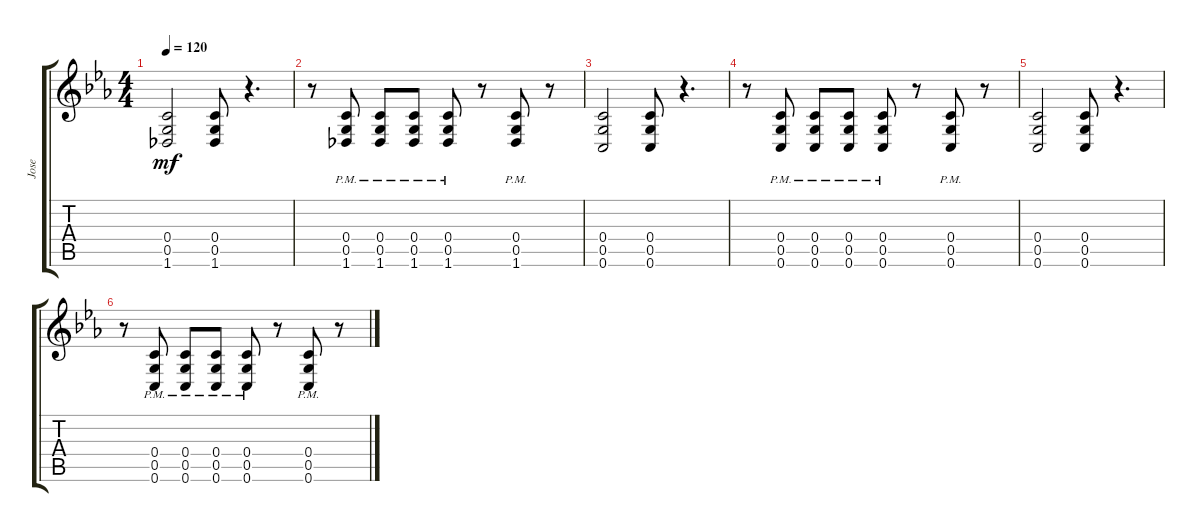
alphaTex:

\track ("Jose" "Jose") {instrument distortionguitar}
\staff {score tabs}
\tuning (D4 A3 F3 C3 G2 C2) {hide}
\ts (4 4)
\tempo 120
\clef g2
\ks cminor
(0.4 0.5 1.6).2{dy mf} (0.4 0.5 1.6).8 r.4{d} |
r.8 (0.4{pm} 0.5{pm} 1.6{pm}).8 (0.4{pm} 0.5{pm} 1.6{pm}).8 (0.4{pm} 0.5{pm} 1.6{pm}).8 (0.4{pm} 0.5{pm} 1.6{pm}).8 r.8 (0.4{pm} 0.5{pm} 1.6{pm}).8 r.8 |
(0.4 0.5 0.6).2 (0.4 0.5 0.6).8 r.4{d} |
r.8 (0.4{pm} 0.5{pm} 0.6{pm}).8 (0.4{pm} 0.5{pm} 0.6{pm}).8 (0.4{pm} 0.5{pm} 0.6{pm}).8 (0.4{pm} 0.5{pm} 0.6{pm}).8 r.8 (0.4{pm} 0.5{pm} 0.6{pm}).8 r.8 |
(0.4 0.5 0.6).2 (0.4 0.5 0.6).8 r.4{d} |
r.8 (0.4{pm} 0.5{pm} 0.6{pm}).8 (0.4{pm} 0.5{pm} 0.6{pm}).8 (0.4{pm} 0.5{pm} 0.6{pm}).8 (0.4{pm} 0.5{pm} 0.6{pm}).8 r.8 (0.4{pm} 0.5{pm} 0.6{pm}).8 r.8
